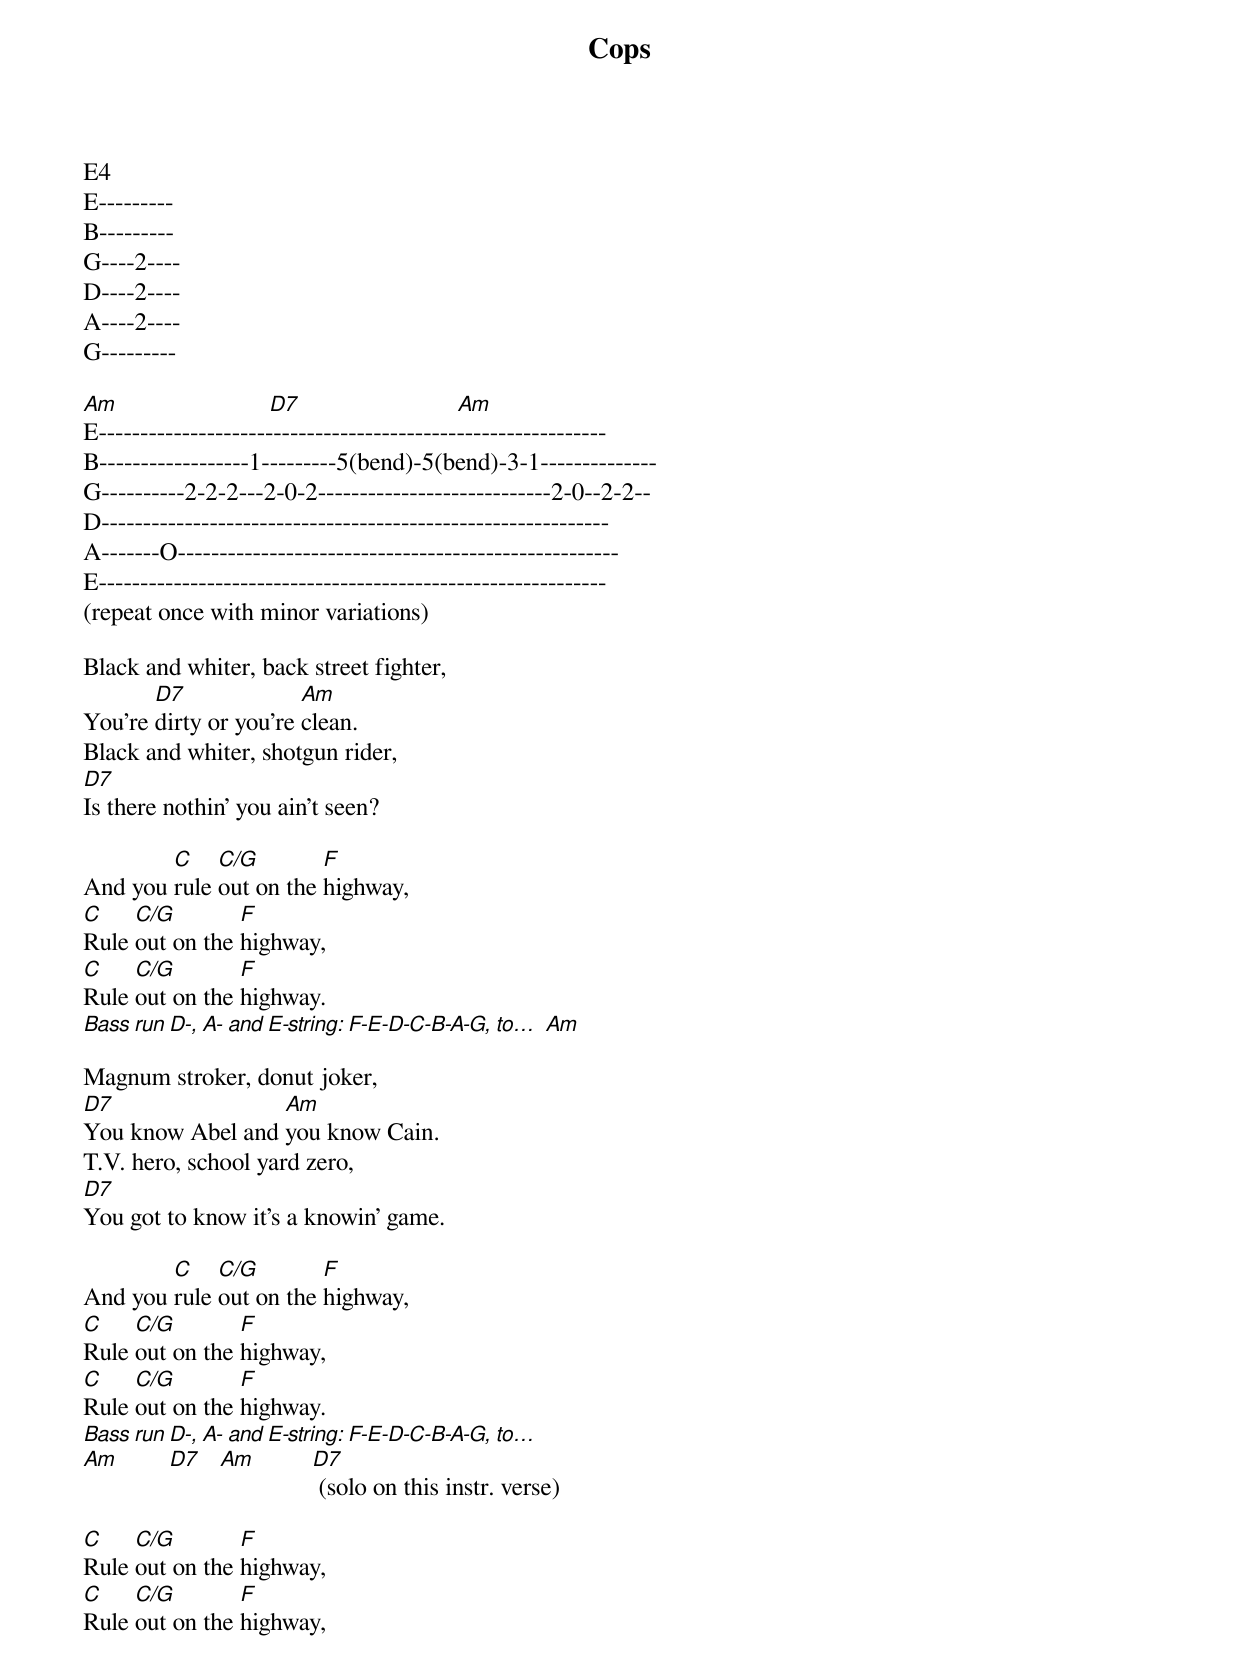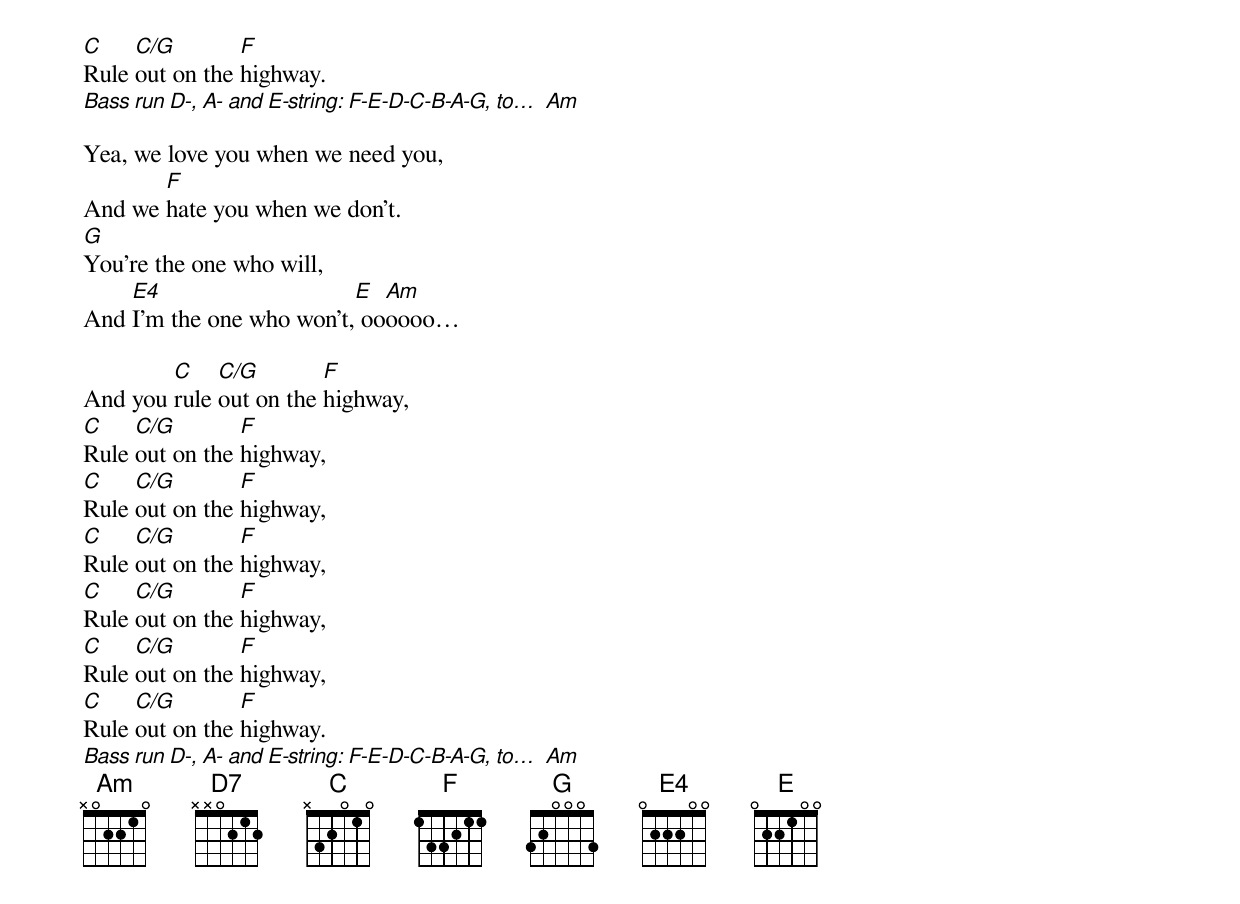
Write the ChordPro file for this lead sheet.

{title: Cops}
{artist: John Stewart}
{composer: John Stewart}
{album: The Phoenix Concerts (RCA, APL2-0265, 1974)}

E4
E---------
B---------
G----2----
D----2----
A----2----
G---------

[Am]                        [D7]                         [Am]
E-------------------------------------------------------------
B------------------1---------5(bend)-5(bend)-3-1--------------
G----------2-2-2---2-0-2----------------------------2-0--2-2--
D-------------------------------------------------------------
A-------O-----------------------------------------------------
E-------------------------------------------------------------
(repeat once with minor variations)

Black and whiter, back street fighter,
You're [D7]dirty or you're [Am]clean.
Black and whiter, shotgun rider,
[D7]Is there nothin' you ain't seen?

And you [C]rule [C/G]out on the [F]highway,
[C]Rule [C/G]out on the [F]highway,
[C]Rule [C/G]out on the [F]highway.
[Bass run D-, A- and E-string: F-E-D-C-B-A-G, to…] [Am]

Magnum stroker, donut joker,
[D7]You know Abel and [Am]you know Cain.
T.V. hero, school yard zero,
[D7]You got to know it's a knowin' game.

And you [C]rule [C/G]out on the [F]highway,
[C]Rule [C/G]out on the [F]highway,
[C]Rule [C/G]out on the [F]highway.
[Bass run D-, A- and E-string: F-E-D-C-B-A-G, to…]
[Am]        [D7]   [Am]         [D7] (solo on this instr. verse)

[C]Rule [C/G]out on the [F]highway,
[C]Rule [C/G]out on the [F]highway,
[C]Rule [C/G]out on the [F]highway.
[Bass run D-, A- and E-string: F-E-D-C-B-A-G, to…] [Am]

Yea, we love you when we need you,
And we [F]hate you when we don't.
[G]You're the one who will,
And [E4]I'm the one who won't,[E] oo[Am]oooo…

And you [C]rule [C/G]out on the [F]highway,
[C]Rule [C/G]out on the [F]highway,
[C]Rule [C/G]out on the [F]highway,
[C]Rule [C/G]out on the [F]highway,
[C]Rule [C/G]out on the [F]highway,
[C]Rule [C/G]out on the [F]highway,
[C]Rule [C/G]out on the [F]highway.
[Bass run D-, A- and E-string: F-E-D-C-B-A-G, to…] [Am]
